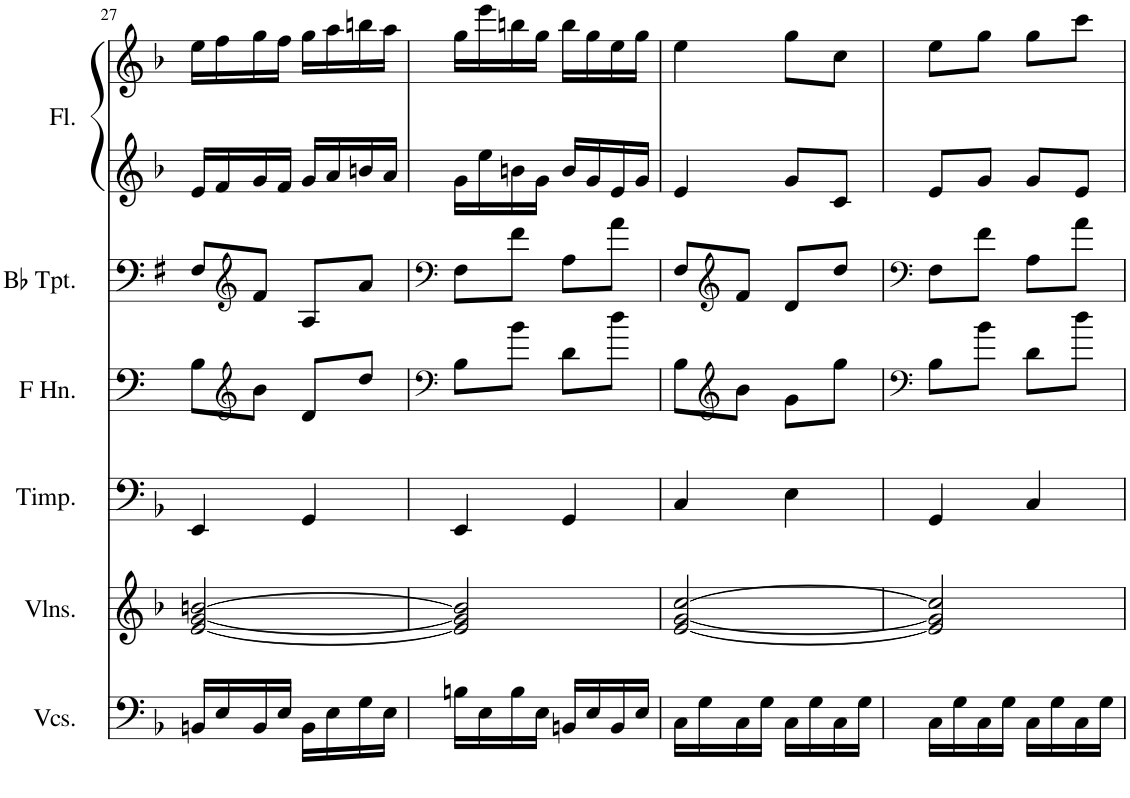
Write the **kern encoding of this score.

**kern	**kern	**kern	**kern	**kern	**kern	**kern
*part6	*part5	*part4	*part3	*part2	*part1	*part1
*staff7	*staff6	*staff5	*staff4	*staff3	*staff2	*staff1
*I"Violoncellos	*I"Violins	*I"Timpani	*I"Horn in F	*I"Bb Trumpet	*I"Flute	*
*I'Vcs.	*I'Vlns.	*I'Timp.	*	*I'Bb Tpt.	*I'Fl.	*
!!LO:PB:g=z
*clefF4	*clefG2	*clefF4	*clefF4	*clefF4	*clefG2	*clefG2
*	*	*	*Trd4c7	*Trd1c2	*	*
*k[b-]	*k[b-]	*k[b-]	*k[]	*k[f#]	*k[b-]	*k[b-]
*M2/4	*M2/4	*M2/4	*M2/4	*M2/4	*M2/4	*M2/4
=27	=27	=27	=27	=27	=27	=27
16BBn/LL	[2e/ [2g/ [2bn/	4EE/	8B\L	8F#/L	16e/LL	16ee\LL
16E/	.	.	.	.	16f/	16ff\
*	*	*	*clefG2	*clefG2	*	*
16BB/	.	.	8b\J	8f#/J	16g/	16gg\
16E/JJ	.	.	.	.	16f/JJ	16ff\JJ
16BB\LL	.	4GG/	8d/L	8A/L	16g/LL	16gg\LL
16E\	.	.	.	.	16a/	16aa\
16G\	.	.	8dd/J	8a/J	16bn/	16bbn\
16E\JJ	.	.	.	.	16a/JJ	16aa\JJ
=28	=28	=28	=28	=28	=28	=28
*	*	*	*clefF4	*clefF4	*	*
16Bn\LL	2e/] 2g/] 2b/]	4EE/	8B\L	8F#\L	16g\LL	16gg\LL
16E\	.	.	.	.	16ee\	16eee\
16B\	.	.	8b\J	8f#\J	16bn\	16bbn\
16E\JJ	.	.	.	.	16g\JJ	16gg\JJ
16BBn/LL	.	4GG/	8d\L	8A\L	16b/LL	16bb\LL
16E/	.	.	.	.	16g/	16gg\
16BB/	.	.	8dd\J	8a\J	16e/	16ee\
16E/JJ	.	.	.	.	16g/JJ	16gg\JJ
=29	=29	=29	=29	=29	=29	=29
16C\LL	[2e/ [2g/ [2cc/	4C/	8B\L	8F#/L	4e/	4ee\
16G\	.	.	.	.	.	.
*	*	*	*clefG2	*clefG2	*	*
16C\	.	.	8b\J	8f#/J	.	.
16G\JJ	.	.	.	.	.	.
16C\LL	.	4E\	8g\L	8d/L	8g/L	8gg\L
16G\	.	.	.	.	.	.
16C\	.	.	8gg\J	8dd/J	8c/J	8cc\J
16G\JJ	.	.	.	.	.	.
=30	=30	=30	=30	=30	=30	=30
*	*	*	*clefF4	*clefF4	*	*
16C\LL	2e/] 2g/] 2cc/]	4GG/	8B\L	8F#\L	8e/L	8ee\L
16G\	.	.	.	.	.	.
16C\	.	.	8b\J	8f#\J	8g/J	8gg\J
16G\JJ	.	.	.	.	.	.
16C\LL	.	4C/	8d\L	8A\L	8g/L	8gg\L
16G\	.	.	.	.	.	.
16C\	.	.	8dd\J	8a\J	8e/J	8ccc\J
16G\JJ	.	.	.	.	.	.
=	=	=	=	=	=	=
*-	*-	*-	*-	*-	*-	*-
